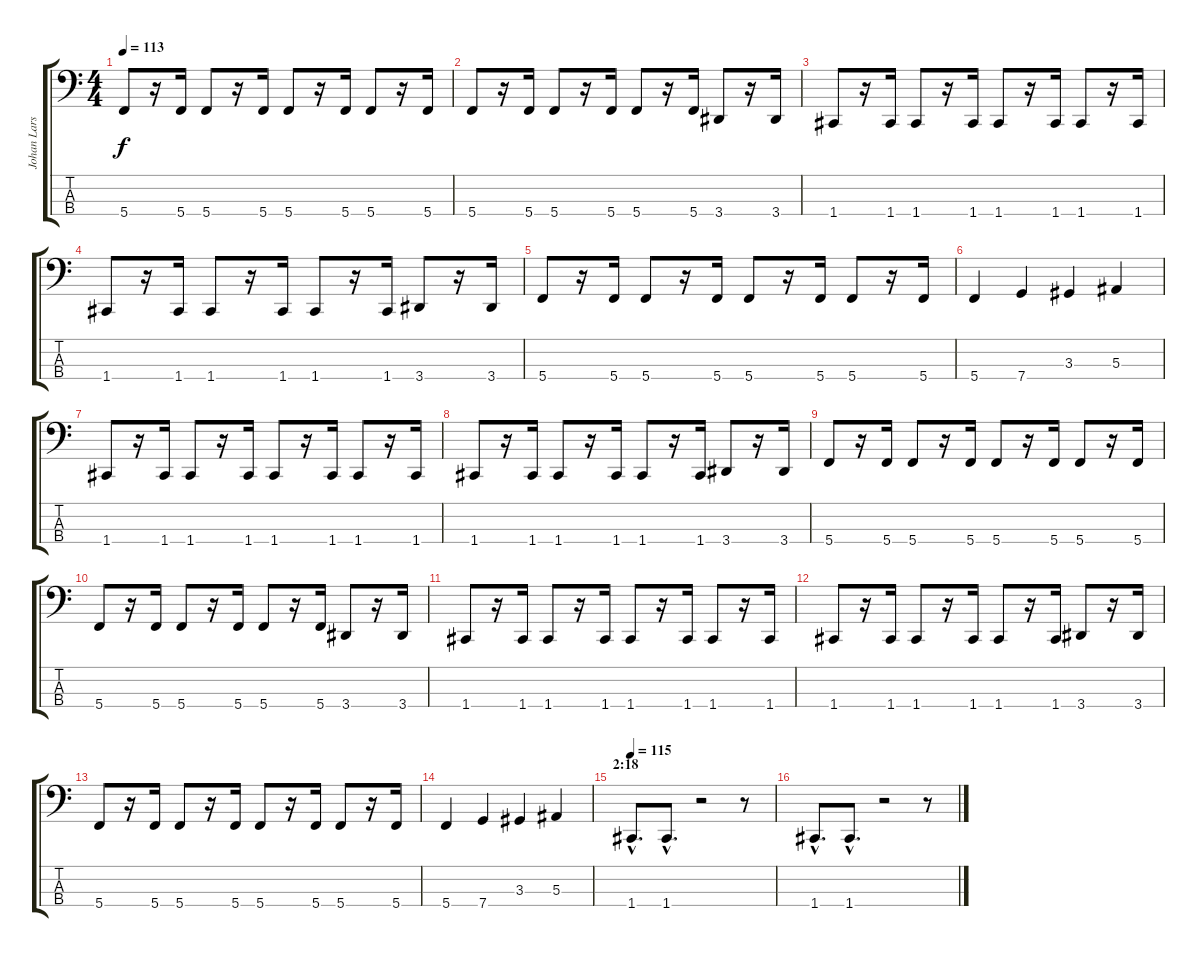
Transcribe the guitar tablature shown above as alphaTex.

\track ("Johan Larsson" "Johan Lars") {instrument electricbassfinger}
\staff {score tabs}
\tuning (Eb2 Bb1 F1 C1) {hide}
\ts (4 4)
\tempo 113
\clef f4
\ks c
5.4.8{dy f} r.16 5.4.16 5.4.8 r.16 5.4.16 5.4.8 r.16 5.4.16 5.4.8 r.16 5.4.16 |
5.4.8 r.16 5.4.16 5.4.8 r.16 5.4.16 5.4.8 r.16 5.4.16 3.4.8 r.16 3.4.16 |
1.4.8 r.16 1.4.16 1.4.8 r.16 1.4.16 1.4.8 r.16 1.4.16 1.4.8 r.16 1.4.16 |
1.4.8 r.16 1.4.16 1.4.8 r.16 1.4.16 1.4.8 r.16 1.4.16 3.4.8 r.16 3.4.16 |
5.4.8 r.16 5.4.16 5.4.8 r.16 5.4.16 5.4.8 r.16 5.4.16 5.4.8 r.16 5.4.16 |
5.4.4 7.4.4 3.3.4 5.3.4 |
1.4.8 r.16 1.4.16 1.4.8 r.16 1.4.16 1.4.8 r.16 1.4.16 1.4.8 r.16 1.4.16 |
1.4.8 r.16 1.4.16 1.4.8 r.16 1.4.16 1.4.8 r.16 1.4.16 3.4.8 r.16 3.4.16 |
5.4.8 r.16 5.4.16 5.4.8 r.16 5.4.16 5.4.8 r.16 5.4.16 5.4.8 r.16 5.4.16 |
5.4.8 r.16 5.4.16 5.4.8 r.16 5.4.16 5.4.8 r.16 5.4.16 3.4.8 r.16 3.4.16 |
1.4.8 r.16 1.4.16 1.4.8 r.16 1.4.16 1.4.8 r.16 1.4.16 1.4.8 r.16 1.4.16 |
1.4.8 r.16 1.4.16 1.4.8 r.16 1.4.16 1.4.8 r.16 1.4.16 3.4.8 r.16 3.4.16 |
5.4.8 r.16 5.4.16 5.4.8 r.16 5.4.16 5.4.8 r.16 5.4.16 5.4.8 r.16 5.4.16 |
5.4.4 7.4.4 3.3.4 5.3.4 |
\section ("" "2:18")
\tempo 115
1.4{hac}.8{d} 1.4{hac}.8{d} r.2 r.8 |
1.4{hac}.8{d} 1.4{hac}.8{d} r.2 r.8
